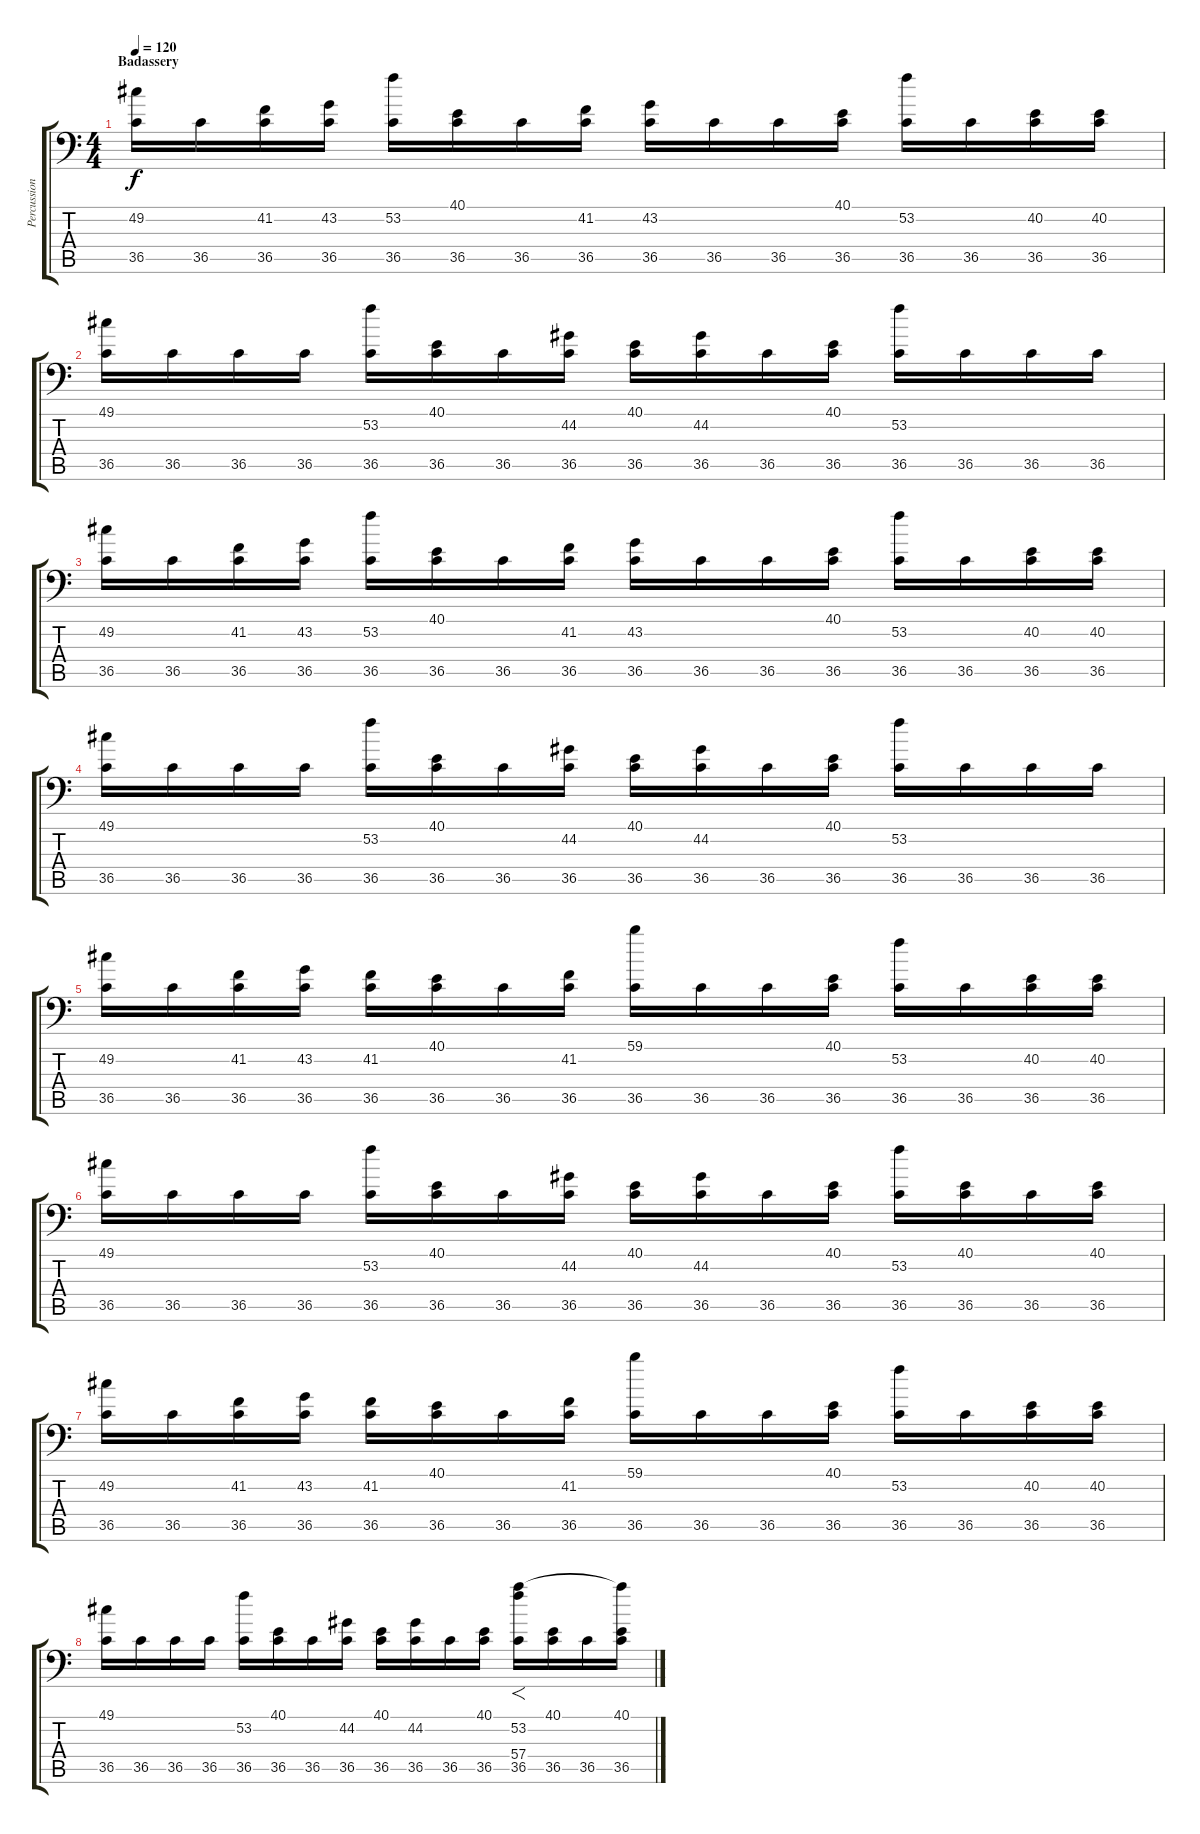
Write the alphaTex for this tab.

\track ("Percussion" "Percussion") {instrument acousticgrandpiano}
\staff {score tabs}
\tuning (C-1 C-1 C-1 C-1 C-1 C-1) {hide}
\ts (4 4)
\section ("" "Badassery")
\tempo 120
\clef f4
\ks c
(49.2 36.5).16{dy f} 36.5.16 (41.2 36.5).16 (43.2 36.5).16 (53.2 36.5).16 (40.1 36.5).16 36.5.16 (41.2 36.5).16 (43.2 36.5).16 36.5.16 36.5.16 (40.1 36.5).16 (53.2 36.5).16 36.5.16 (40.2 36.5).16 (40.2 36.5).16 |
(49.1 36.5).16 36.5.16 36.5.16 36.5.16 (53.2 36.5).16 (40.1 36.5).16 36.5.16 (44.2 36.5).16 (40.1 36.5).16 (44.2 36.5).16 36.5.16 (40.1 36.5).16 (53.2 36.5).16 36.5.16 36.5.16 36.5.16 |
(49.2 36.5).16 36.5.16 (41.2 36.5).16 (43.2 36.5).16 (53.2 36.5).16 (40.1 36.5).16 36.5.16 (41.2 36.5).16 (43.2 36.5).16 36.5.16 36.5.16 (40.1 36.5).16 (53.2 36.5).16 36.5.16 (40.2 36.5).16 (40.2 36.5).16 |
(49.1 36.5).16 36.5.16 36.5.16 36.5.16 (53.2 36.5).16 (40.1 36.5).16 36.5.16 (44.2 36.5).16 (40.1 36.5).16 (44.2 36.5).16 36.5.16 (40.1 36.5).16 (53.2 36.5).16 36.5.16 36.5.16 36.5.16 |
(49.2 36.5).16 36.5.16 (41.2 36.5).16 (43.2 36.5).16 (41.2 36.5).16 (40.1 36.5).16 36.5.16 (41.2 36.5).16 (59.1 36.5).16 36.5.16 36.5.16 (40.1 36.5).16 (53.2 36.5).16 36.5.16 (40.2 36.5).16 (40.2 36.5).16 |
(49.1 36.5).16 36.5.16 36.5.16 36.5.16 (53.2 36.5).16 (40.1 36.5).16 36.5.16 (44.2 36.5).16 (40.1 36.5).16 (44.2 36.5).16 36.5.16 (40.1 36.5).16 (53.2 36.5).16 (40.1 36.5).16 36.5.16 (40.1 36.5).16 |
(49.2 36.5).16 36.5.16 (41.2 36.5).16 (43.2 36.5).16 (41.2 36.5).16 (40.1 36.5).16 36.5.16 (41.2 36.5).16 (59.1 36.5).16 36.5.16 36.5.16 (40.1 36.5).16 (53.2 36.5).16 36.5.16 (40.2 36.5).16 (40.2 36.5).16 |
(49.1 36.5).16 36.5.16 36.5.16 36.5.16 (53.2 36.5).16 (40.1 36.5).16 36.5.16 (44.2 36.5).16 (40.1 36.5).16 (44.2 36.5).16 36.5.16 (40.1 36.5).16 (53.2 57.4 36.5).16{f} (40.1 36.5).16 36.5.16 (40.1 57.4{t} 36.5).16
